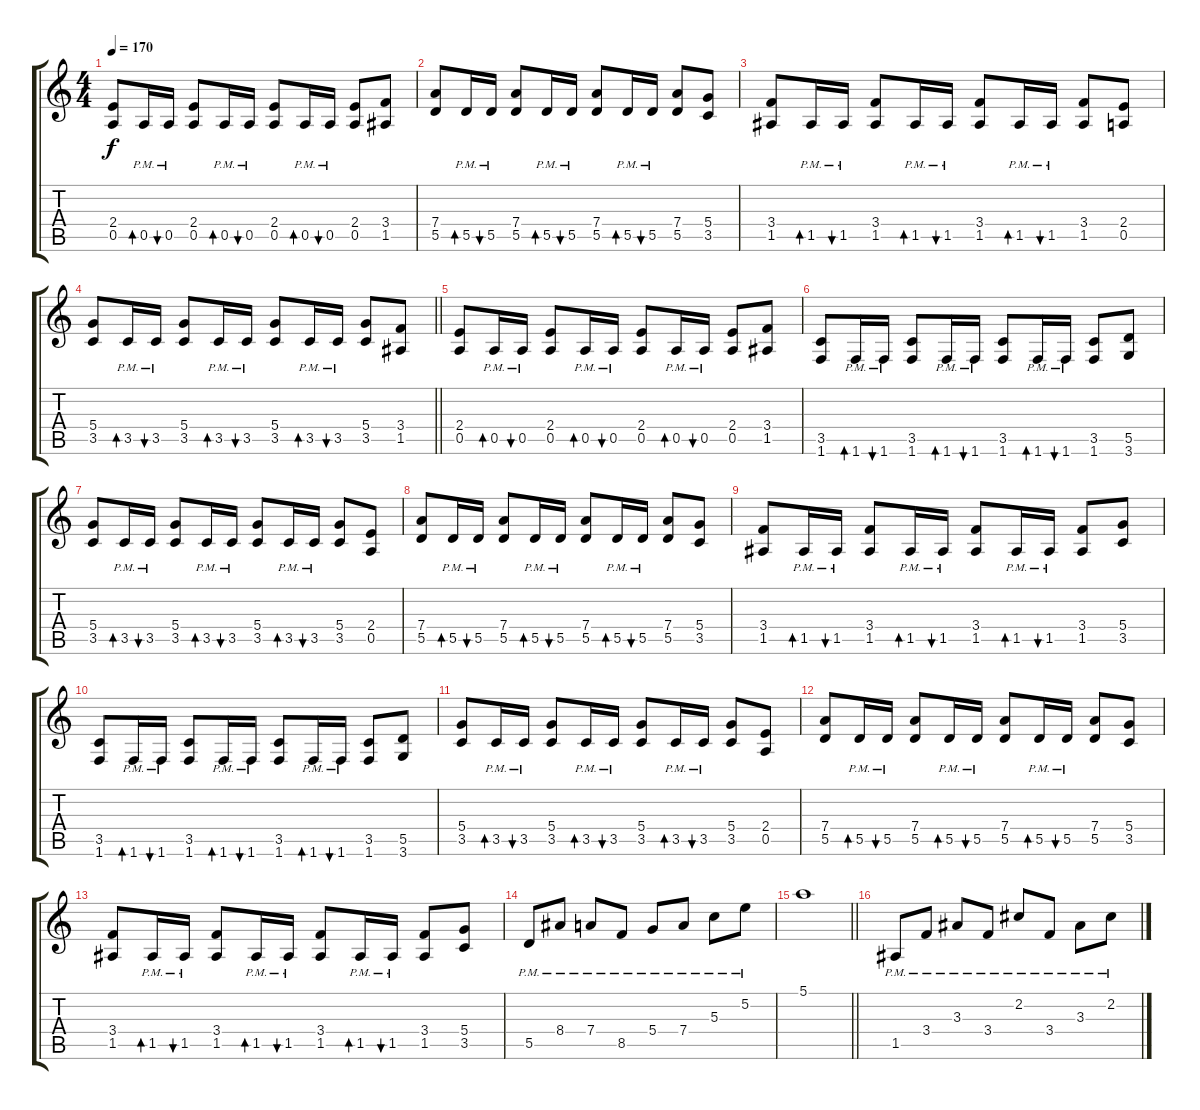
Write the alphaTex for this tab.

\track "" {instrument distortionguitar}
\staff {score tabs}
\tuning (E4 B3 G3 D3 A2 E2) {hide}
\ts (4 4)
\tempo 170
\clef g2
\ks c
(2.4 0.5).8{dy f} 0.5{pm}.16{bd 120} 0.5{pm}.16{bu 120} (2.4 0.5).8 0.5{pm}.16{bd 120} 0.5{pm}.16{bu 120} (2.4 0.5).8 0.5{pm}.16{bd 120} 0.5{pm}.16{bu 120} (2.4 0.5).8 (3.4 1.5).8 |
(7.4 5.5).8 5.5{pm}.16{bd 120} 5.5{pm}.16{bu 120} (7.4 5.5).8 5.5{pm}.16{bd 120} 5.5{pm}.16{bu 120} (7.4 5.5).8 5.5{pm}.16{bd 120} 5.5{pm}.16{bu 120} (7.4 5.5).8 (5.4 3.5).8 |
(3.4 1.5).8 1.5{pm}.16{bd 120} 1.5{pm}.16{bu 120} (3.4 1.5).8 1.5{pm}.16{bd 120} 1.5{pm}.16{bu 120} (3.4 1.5).8 1.5{pm}.16{bd 120} 1.5{pm}.16{bu 120} (3.4 1.5).8 (2.4 0.5).8 |
\barLineRight lightlight
(5.4 3.5).8 3.5{pm}.16{bd 120} 3.5{pm}.16{bu 120} (5.4 3.5).8 3.5{pm}.16{bd 120} 3.5{pm}.16{bu 120} (5.4 3.5).8 3.5{pm}.16{bd 120} 3.5{pm}.16{bu 120} (5.4 3.5).8 (3.4 1.5).8 |
\section ("" "")
(2.4 0.5).8 0.5{pm}.16{bd 120} 0.5{pm}.16{bu 120} (2.4 0.5).8 0.5{pm}.16{bd 120} 0.5{pm}.16{bu 120} (2.4 0.5).8 0.5{pm}.16{bd 120} 0.5{pm}.16{bu 120} (2.4 0.5).8 (3.4 1.5).8 |
(3.5 1.6).8 1.6{pm}.16{bd 120} 1.6{pm}.16{bu 120} (3.5 1.6).8 1.6{pm}.16{bd 120} 1.6{pm}.16{bu 120} (3.5 1.6).8 1.6{pm}.16{bd 120} 1.6{pm}.16{bu 120} (3.5 1.6).8 (5.5 3.6).8 |
(5.4 3.5).8 3.5{pm}.16{bd 120} 3.5{pm}.16{bu 120} (5.4 3.5).8 3.5{pm}.16{bd 120} 3.5{pm}.16{bu 120} (5.4 3.5).8 3.5{pm}.16{bd 120} 3.5{pm}.16{bu 120} (5.4 3.5).8 (2.4 0.5).8 |
(7.4 5.5).8 5.5{pm}.16{bd 120} 5.5{pm}.16{bu 120} (7.4 5.5).8 5.5{pm}.16{bd 120} 5.5{pm}.16{bu 120} (7.4 5.5).8 5.5{pm}.16{bd 120} 5.5{pm}.16{bu 120} (7.4 5.5).8 (5.4 3.5).8 |
(3.4 1.5).8 1.5{pm}.16{bd 120} 1.5{pm}.16{bu 120} (3.4 1.5).8 1.5{pm}.16{bd 120} 1.5{pm}.16{bu 120} (3.4 1.5).8 1.5{pm}.16{bd 120} 1.5{pm}.16{bu 120} (3.4 1.5).8 (5.4 3.5).8 |
(3.5 1.6).8 1.6{pm}.16{bd 120} 1.6{pm}.16{bu 120} (3.5 1.6).8 1.6{pm}.16{bd 120} 1.6{pm}.16{bu 120} (3.5 1.6).8 1.6{pm}.16{bd 120} 1.6{pm}.16{bu 120} (3.5 1.6).8 (5.5 3.6).8 |
(5.4 3.5).8 3.5{pm}.16{bd 120} 3.5{pm}.16{bu 120} (5.4 3.5).8 3.5{pm}.16{bd 120} 3.5{pm}.16{bu 120} (5.4 3.5).8 3.5{pm}.16{bd 120} 3.5{pm}.16{bu 120} (5.4 3.5).8 (2.4 0.5).8 |
(7.4 5.5).8 5.5{pm}.16{bd 120} 5.5{pm}.16{bu 120} (7.4 5.5).8 5.5{pm}.16{bd 120} 5.5{pm}.16{bu 120} (7.4 5.5).8 5.5{pm}.16{bd 120} 5.5{pm}.16{bu 120} (7.4 5.5).8 (5.4 3.5).8 |
(3.4 1.5).8 1.5{pm}.16{bd 120} 1.5{pm}.16{bu 120} (3.4 1.5).8 1.5{pm}.16{bd 120} 1.5{pm}.16{bu 120} (3.4 1.5).8 1.5{pm}.16{bd 120} 1.5{pm}.16{bu 120} (3.4 1.5).8 (5.4 3.5).8 |
5.5{pm}.8 8.4{pm}.8 7.4{pm}.8 8.5{pm}.8 5.4{pm}.8 7.4{pm}.8 5.3{pm}.8 5.2{pm}.8 |
\barLineRight lightlight
5.1.1 |
\section ("" "")
1.5{pm}.8 3.4{pm}.8 3.3{pm}.8 3.4{pm}.8 2.2{pm}.8 3.4{pm}.8 3.3{pm}.8 2.2{pm}.8
